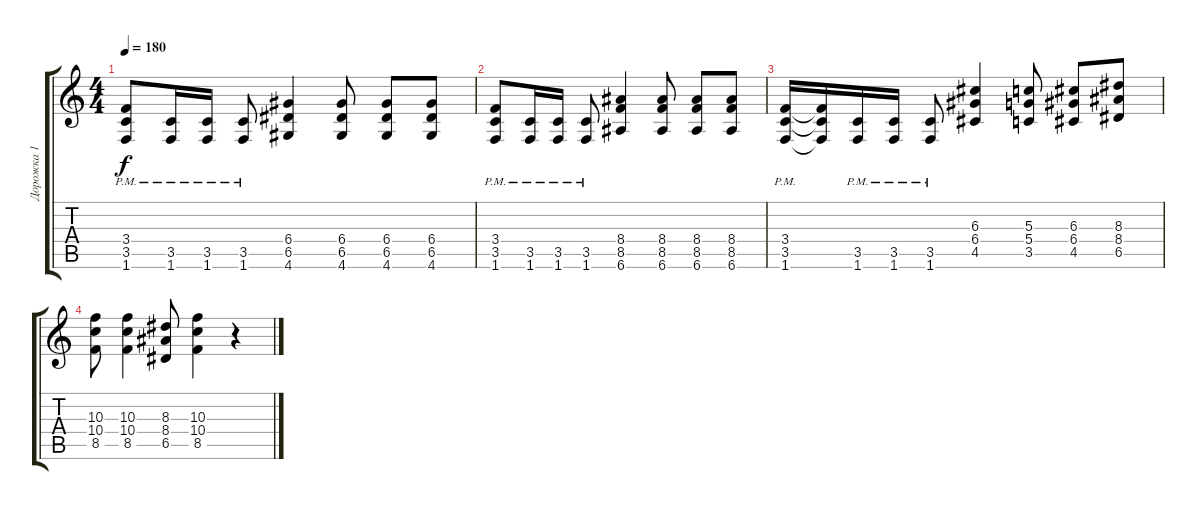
\track ("Дорожка 1" "Дорожка 1") {instrument distortionguitar}
\staff {score tabs}
\tuning (E4 B3 G3 D3 A2 E2) {hide}
\ts (4 4)
\tempo 180
\clef g2
\ks c
(3.4{pm} 3.5{pm} 1.6{pm}).8{dy f} (3.5{pm} 1.6{pm}).16 (3.5{pm} 1.6{pm}).16 (3.5{pm} 1.6{pm}).8 (6.4 6.5 4.6).4 (6.4 6.5 4.6).8 (6.4 6.5 4.6).8 (6.4 6.5 4.6).8 |
(3.4{pm} 3.5{pm} 1.6{pm}).8 (3.5{pm} 1.6{pm}).16 (3.5{pm} 1.6{pm}).16 (3.5{pm} 1.6{pm}).8 (8.4 8.5 6.6).4 (8.4 8.5 6.6).8 (8.4 8.5 6.6).8 (8.4 8.5 6.6).8 |
(3.4{pm} 3.5{pm} 1.6{pm}).16 (3.4{t} 3.5{t} 1.6{t}).16 (3.5{pm} 1.6{pm}).16 (3.5{pm} 1.6{pm}).16 (3.5{pm} 1.6{pm}).8 (6.3 6.4 4.5).4 (5.3 5.4 3.5).8 (6.3 6.4 4.5).8 (8.3 8.4 6.5).8 |
(10.3 10.4 8.5).8 (10.3 10.4 8.5).4 (8.3 8.4 6.5).8 (10.3 10.4 8.5).4 r.4
